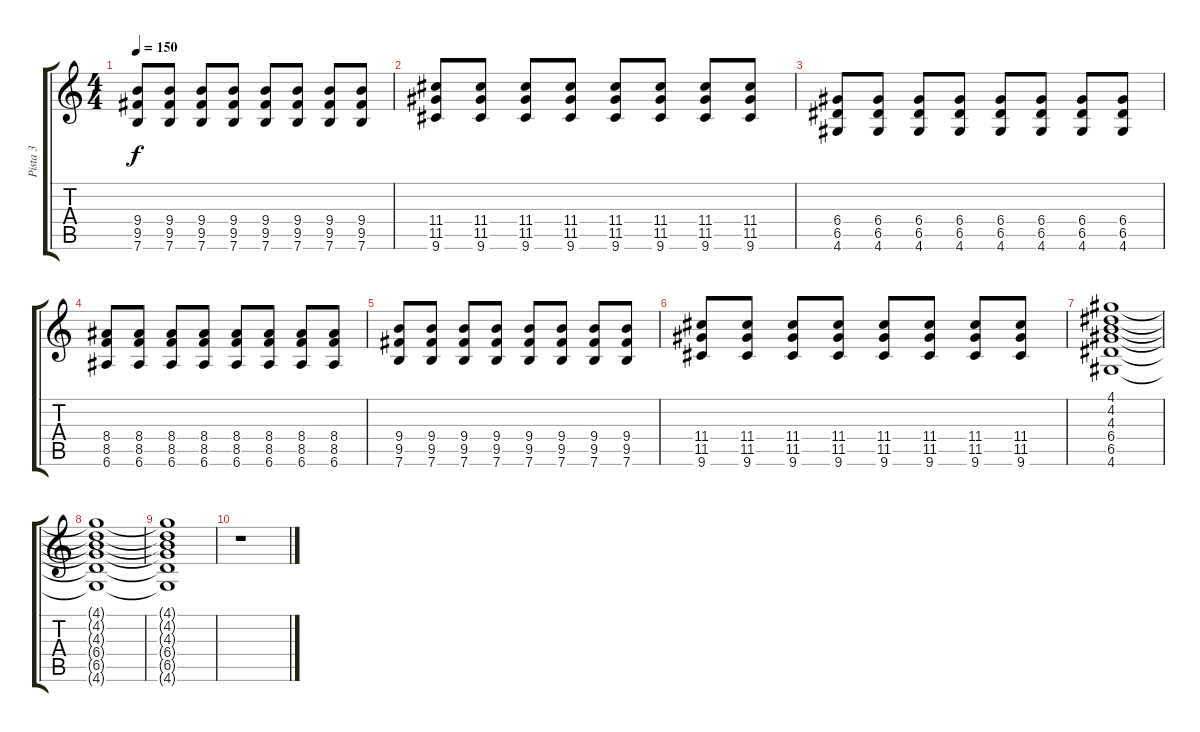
\track ("Pista 3" "Pista 3") {instrument distortionguitar}
\staff {score tabs}
\tuning (E4 B3 G3 D3 A2 E2) {hide}
\ts (4 4)
\tempo 150
\clef g2
\ks c
(9.4 9.5 7.6).8{dy f} (9.4 9.5 7.6).8 (9.4 9.5 7.6).8 (9.4 9.5 7.6).8 (9.4 9.5 7.6).8 (9.4 9.5 7.6).8 (9.4 9.5 7.6).8 (9.4 9.5 7.6).8 |
(11.4 11.5 9.6).8 (11.4 11.5 9.6).8 (11.4 11.5 9.6).8 (11.4 11.5 9.6).8 (11.4 11.5 9.6).8 (11.4 11.5 9.6).8 (11.4 11.5 9.6).8 (11.4 11.5 9.6).8 |
(6.4 6.5 4.6).8 (6.4 6.5 4.6).8 (6.4 6.5 4.6).8 (6.4 6.5 4.6).8 (6.4 6.5 4.6).8 (6.4 6.5 4.6).8 (6.4 6.5 4.6).8 (6.4 6.5 4.6).8 |
(8.4 8.5 6.6).8 (8.4 8.5 6.6).8 (8.4 8.5 6.6).8 (8.4 8.5 6.6).8 (8.4 8.5 6.6).8 (8.4 8.5 6.6).8 (8.4 8.5 6.6).8 (8.4 8.5 6.6).8 |
(9.4 9.5 7.6).8 (9.4 9.5 7.6).8 (9.4 9.5 7.6).8 (9.4 9.5 7.6).8 (9.4 9.5 7.6).8 (9.4 9.5 7.6).8 (9.4 9.5 7.6).8 (9.4 9.5 7.6).8 |
(11.4 11.5 9.6).8 (11.4 11.5 9.6).8 (11.4 11.5 9.6).8 (11.4 11.5 9.6).8 (11.4 11.5 9.6).8 (11.4 11.5 9.6).8 (11.4 11.5 9.6).8 (11.4 11.5 9.6).8 |
(4.1 4.2 4.3 6.4 6.5 4.6).1 |
(4.1{t} 4.2{t} 4.3{t} 6.4{t} 6.5{t} 4.6{t}).1 |
(4.1{t} 4.2{t} 4.3{t} 6.4{t} 6.5{t} 4.6{t}).1 |
r.1
